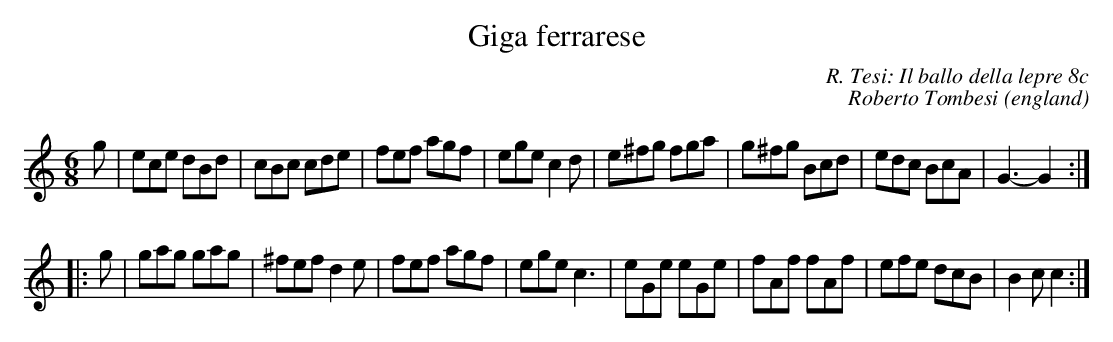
X:1
T:Giga ferrarese
O:england
C:R. Tesi: Il ballo della lepre 8c
C:Roberto Tombesi
M:6/8
L:1/8
K:C
g|ece dBd|cBc cde|fef agf|ege c2d|\
e^fg fga|g^fg Bcd|edc BcA|G3-G2:|
|:g|gag gag|^fef d2e|fef agf|ege c3|\
eGe eGe|fAf fAf|efe dcB|B2c c2:|
